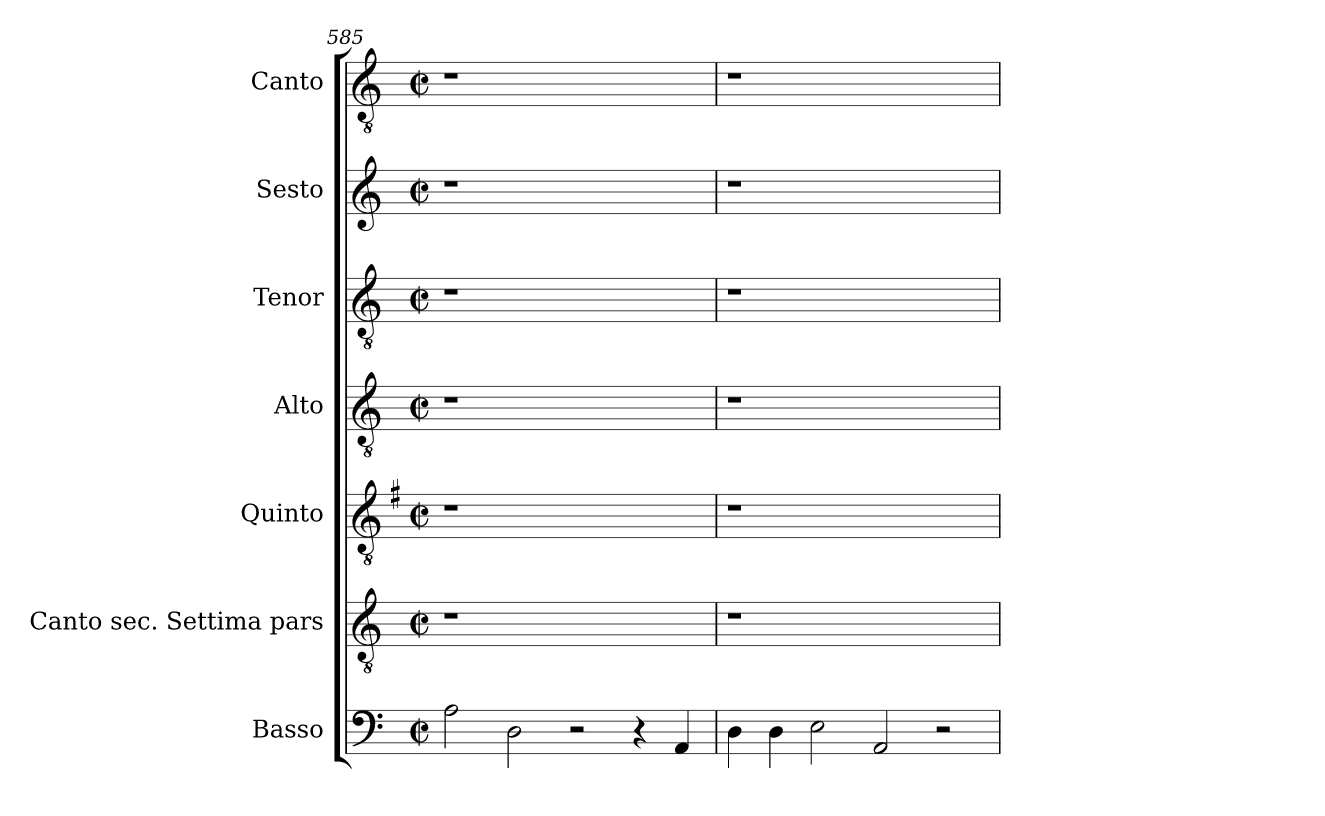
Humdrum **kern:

**kern	**kern	**kern	**kern	**kern	**kern	**kern
*part7	*part6	*part5	*part4	*part3	*part2	*part1
*staff7	*staff6	*staff5	*staff4	*staff3	*staff2	*staff1
*I"Basso	*I"Canto sec. Settima pars	*I"Quinto	*I"Alto	*I"Tenor	*I"Sesto	*I"Canto
*	*	*I'Quinto	*I'Alto	*I'Tenor	*I'Sesto	*I'Canto
*clefF4	*clefGv2	*clefGv2	*clefGv2	*clefGv2	*clefG2	*clefGv2
*k[]	*k[]	*k[f#]	*k[]	*k[]	*k[]	*k[]
*C:	*C:	*G:	*C:	*C:	*C:	*C:
*M2/2	*M2/2	*M2/2	*M2/2	*M2/2	*M2/2	*M2/2
*met(c|)	*met(c|)	*met(c|)	*met(c|)	*met(c|)	*met(c|)	*met(c|)
=585	=585	=585	=585	=585	=585	=585
2A\	1r	1r	1r	1r	1r	1r
2D\	.	.	.	.	.	.
2r	1ryy	1ryy	1ryy	1ryy	1ryy	1ryy
4r	.	.	.	.	.	.
4AA/	.	.	.	.	.	.
!!LO:LB:g=z
=586	=586	=586	=586	=586	=586	=586
4D\	1r	1r	1r	1r	1r	1r
4D\	.	.	.	.	.	.
2E\	.	.	.	.	.	.
2AA/	1ryy	1ryy	1ryy	1ryy	1ryy	1ryy
2r	.	.	.	.	.	.
=	=	=	=	=	=	=
*-	*-	*-	*-	*-	*-	*-
